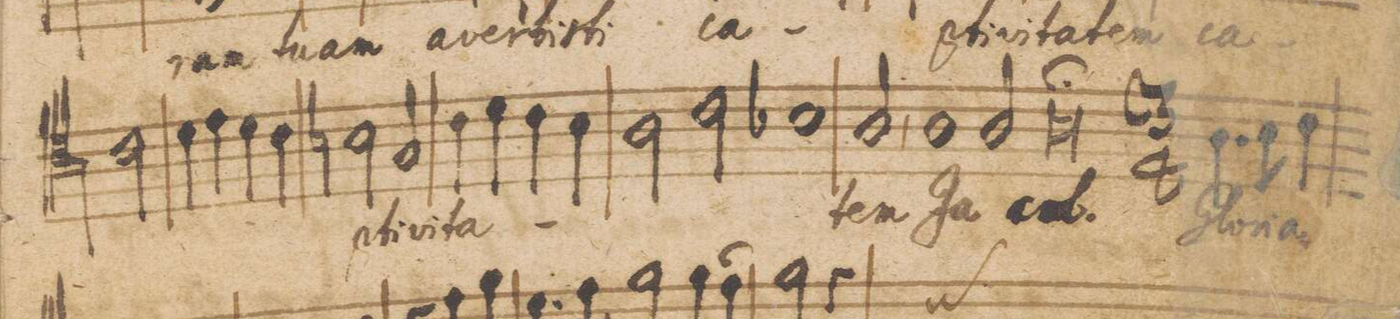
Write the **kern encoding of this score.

**kern	**text	**text
*I"Tenor Primus	*	*
*clefC4	*	*
*k[]	*	*
*met(C|)	*	*
*M2/1	*	*
2c\	.	.
=41-	=41-	=41-
4d\	.	.
4e\	.	.
4d\	.	.
4c\	.	.
2Bn\	-pti-	.
2G/	-vi-	.
=42-	=42-	=42-
4c\	-ta-	.
4d\	.	.
4c\	.	.
4B\	.	.
2A\	.	.
2c\	.	.
=43-	=43-	=43-
1B-X\	.	.
2A,/	-tem	.
1A\	Ja-	.
=44-	=44-	=44-
2A/	.	.
0A\;	-cob.	.
=45||-	=45||-	=45||-
*M3/4	*	*
4.A\	Glo-	.
8B\	-ri-	.
4c\	-a	.
=46	=46	=46
*-	*-	*-
